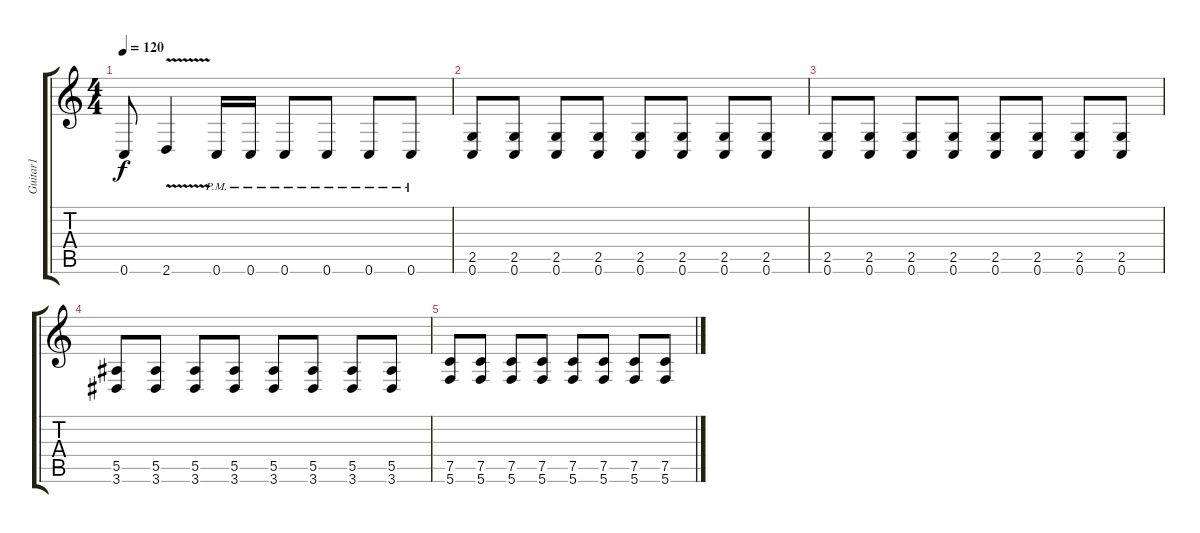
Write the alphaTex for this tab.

\track ("Guitar1" "Guitar1") {instrument distortionguitar}
\staff {score tabs}
\tuning (C4 G3 Eb3 Bb2 F2 C2) {hide}
\ts (4 4)
\tempo 120
\clef g2
\ks c
0.6.8{dy f} 2.6{v}.4 0.6{pm}.16 0.6{pm}.16 0.6{pm}.8 0.6{pm}.8 0.6{pm}.8 0.6{pm}.8 |
(2.5 0.6).8 (2.5 0.6).8 (2.5 0.6).8 (2.5 0.6).8 (2.5 0.6).8 (2.5 0.6).8 (2.5 0.6).8 (2.5 0.6).8 |
(2.5 0.6).8 (2.5 0.6).8 (2.5 0.6).8 (2.5 0.6).8 (2.5 0.6).8 (2.5 0.6).8 (2.5 0.6).8 (2.5 0.6).8 |
(5.5 3.6).8 (5.5 3.6).8 (5.5 3.6).8 (5.5 3.6).8 (5.5 3.6).8 (5.5 3.6).8 (5.5 3.6).8 (5.5 3.6).8 |
(7.5 5.6).8 (7.5 5.6).8 (7.5 5.6).8 (7.5 5.6).8 (7.5 5.6).8 (7.5 5.6).8 (7.5 5.6).8 (7.5 5.6).8
